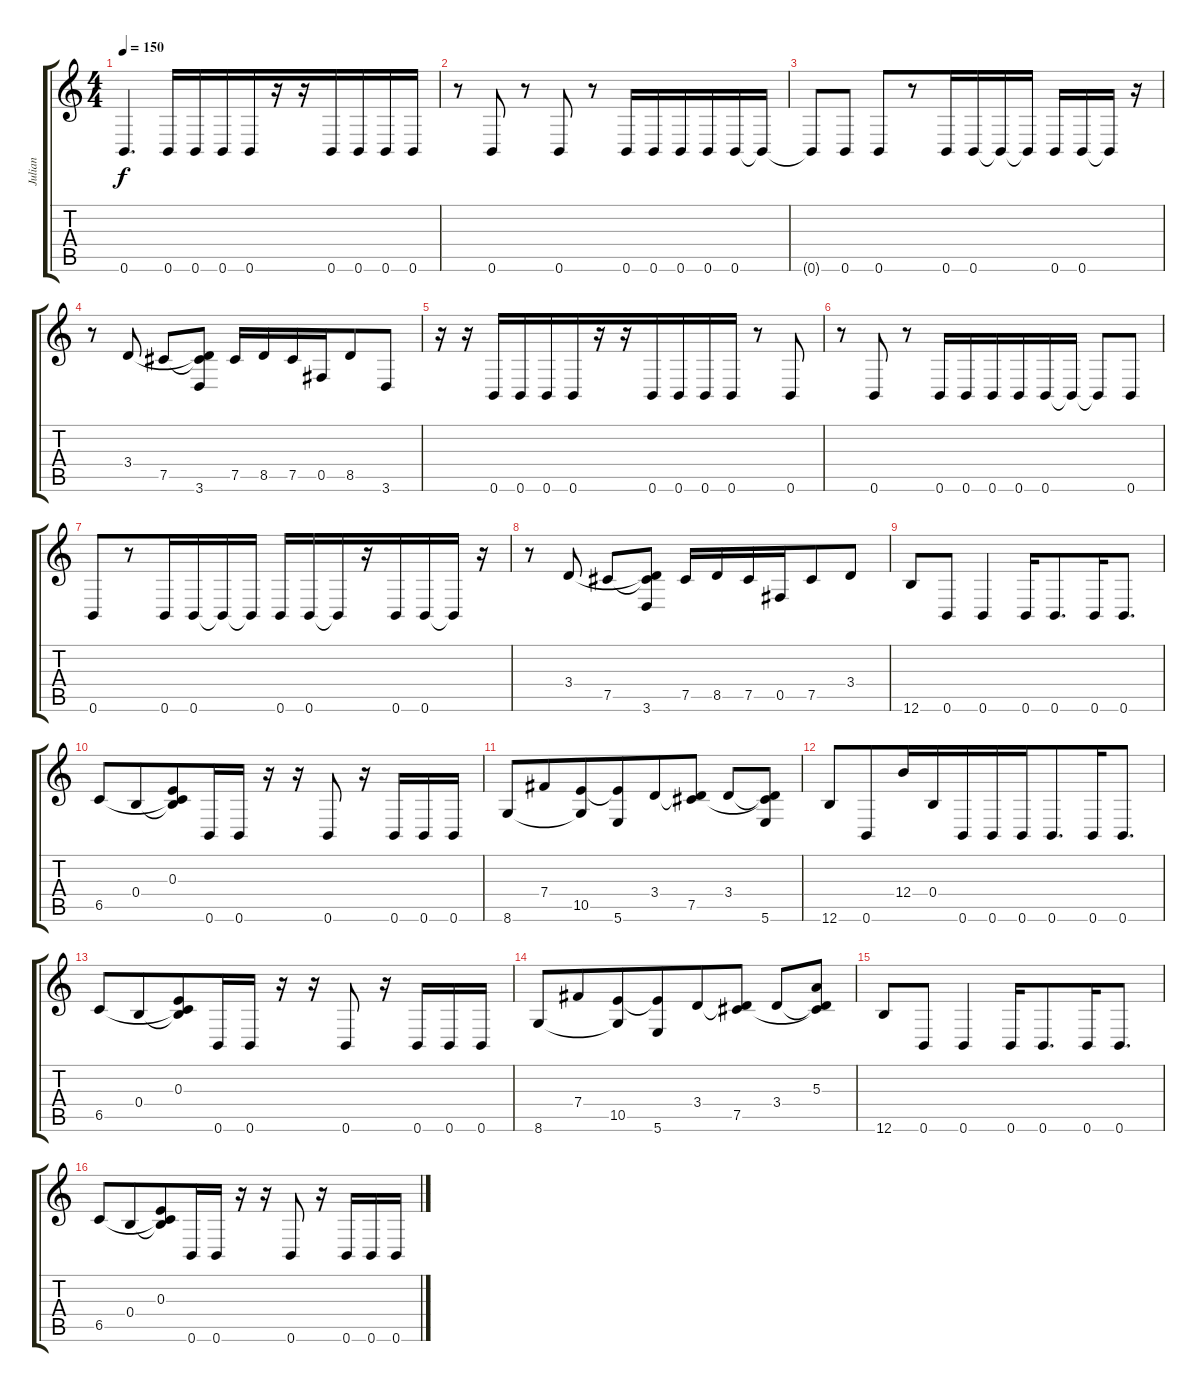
\track ("Julian" "Julian") {instrument overdrivenguitar}
\staff {score tabs}
\tuning (Db4 Ab3 E3 B2 Gb2 B1) {hide}
\ts (4 4)
\tempo 150
\clef g2
\ks c
0.6.4{d dy f} 0.6.16{beam merge} 0.6.16{beam merge} 0.6.16{beam merge} 0.6.16{beam merge} r.16 r.16 0.6.16 0.6.16{beam merge} 0.6.16 0.6.16 |
r.8{beam merge} 0.6.8 r.8 0.6.8 r.8{beam merge} 0.6.16 0.6.16{beam merge} 0.6.16 0.6.16{beam merge} 0.6.16{beam merge} 0.6{t}.16 |
0.6{t}.8 0.6.8 0.6.8{beam merge} r.8 0.6.16{beam merge} 0.6.16 0.6{t}.16{beam merge} 0.6{t}.16 0.6.16{beam merge} 0.6.16{beam merge} 0.6{t}.16{beam merge} r.16 |
r.8 3.4.8 7.5.8 (3.4{t} 7.5{t} 3.6).8 7.5.16 8.5.16{beam merge} 7.5.16 0.5.16{beam merge} 8.5.8 3.6.8 |
r.16 r.16 0.6.16{beam merge} 0.6.16{beam merge} 0.6.16{beam merge} 0.6.16{beam merge} r.16 r.16 0.6.16 0.6.16{beam merge} 0.6.16 0.6.16 r.8 0.6.8 |
r.8 0.6.8 r.8{beam merge} 0.6.16 0.6.16{beam merge} 0.6.16 0.6.16{beam merge} 0.6.16{beam merge} 0.6{t}.16 0.6{t}.8 0.6.8 |
0.6.8{beam merge} r.8 0.6.16{beam merge} 0.6.16 0.6{t}.16{beam merge} 0.6{t}.16 0.6.16{beam merge} 0.6.16{beam merge} 0.6{t}.16{beam merge} r.16{beam merge} 0.6.16 0.6.16{beam merge} 0.6{t}.16 r.16 |
r.8 3.4.8 7.5.8 (3.4{t} 7.5{t} 3.6).8 7.5.16 8.5.16{beam merge} 7.5.16 0.5.16{beam merge} 7.5.8{beam merge} 3.4.8 |
12.6.8 0.6.8 0.6.4{beam merge} 0.6.16 0.6.8{d beam merge} 0.6.16 0.6.8{d} |
6.5.8 0.4.8{beam merge} (0.3 0.4{t} 6.5{t}).8 0.6.16 0.6.16 r.16{beam merge} r.16{beam merge} 0.6.8 r.16 0.6.16 0.6.16 0.6.16 |
8.6.8 7.4.8{beam merge} (10.5 8.6{t}).8{beam merge} (10.5{t} 5.6).8{beam merge} 3.4.8{beam merge} (3.4{t} 7.5).8 3.4.8 (3.4{t} 7.5{t} 5.6).8 |
12.6.8 0.6.8{beam merge} 12.4.16{beam merge} 0.4.16{beam merge} 0.6.16 0.6.16{beam merge} 0.6.16 0.6.8{d beam merge} 0.6.16 0.6.8{d} |
6.5.8 0.4.8{beam merge} (0.3 0.4{t} 6.5{t}).8 0.6.16 0.6.16 r.16{beam merge} r.16{beam merge} 0.6.8 r.16 0.6.16 0.6.16 0.6.16 |
8.6.8 7.4.8{beam merge} (10.5 8.6{t}).8{beam merge} (10.5{t} 5.6).8{beam merge} 3.4.8{beam merge} (3.4{t} 7.5).8 3.4.8 (5.3 3.4{t} 7.5{t}).8 |
12.6.8 0.6.8 0.6.4{beam merge} 0.6.16 0.6.8{d beam merge} 0.6.16 0.6.8{d} |
6.5.8 0.4.8{beam merge} (0.3 0.4{t} 6.5{t}).8 0.6.16 0.6.16 r.16{beam merge} r.16{beam merge} 0.6.8 r.16 0.6.16 0.6.16 0.6.16
